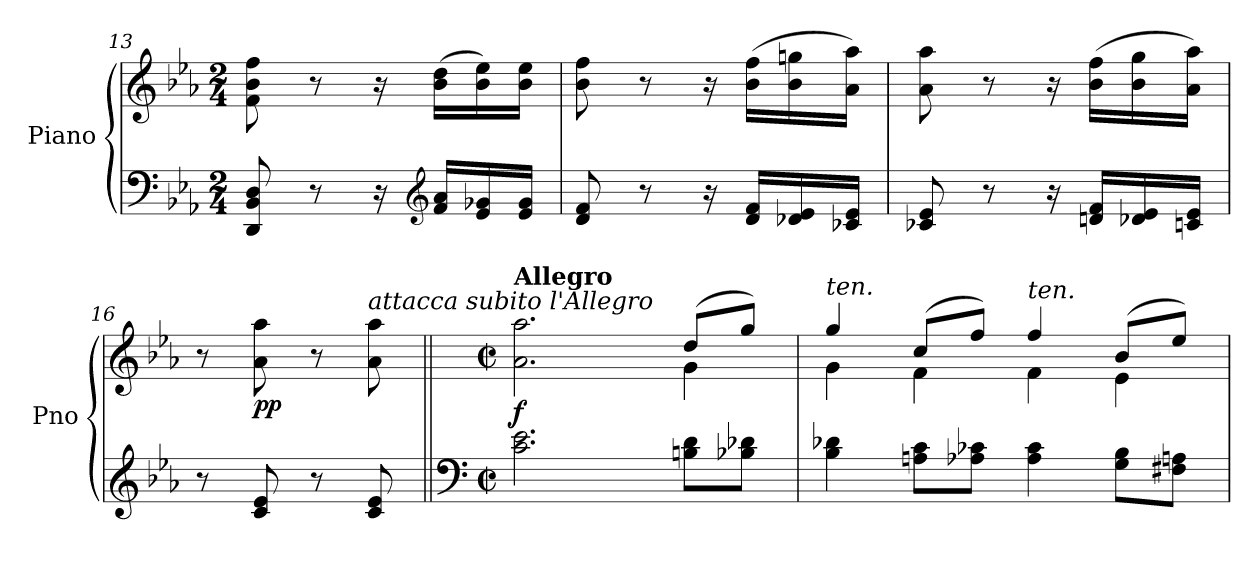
**kern	**kern	**dynam
*part1	*part1	*part1
*staff2	*staff1	*staff1/2
*I"Piano	*	*
*I'Pno	*	*
*clefF4	*clefG2	*
*k[b-e-a-]	*k[b-e-a-]	*
*M2/4	*M2/4	*
=13	=13	=13
8DD/ 8BB-/ 8D/	8f\ 8b-\ 8ff\	.
8r	8r	.
16r	16r	.
*clefG2	*	*
16f/ 16a-/LL	(16b-\ 16dd\LL	.
16e-/ 16g-X/	16b-\ 16ee-\)	.
16e-/ 16g-/JJ	16b-\ 16ee-\JJ	.
=14	=14	=14
8d/ 8f/	8b-\ 8ff\	.
8r	8r	.
16r	16r	.
16d/ 16f/LL	(16b-\ 16ff\LL	.
16d-X/ 16e-/	16b-\ 16ggn\	.
16c-X/ 16e-/JJ	16a-\ 16aa-\JJ)	.
=15	=15	=15
8c-X/ 8e-/	8a-\ 8aa-\	.
8r	8r	.
16r	16r	.
16dn/ 16f/LL	(16b-\ 16ff\LL	.
16d-X/ 16e-/	16b-\ 16gg\	.
16cn/ 16e-/JJ	16a-\ 16aa-\JJ)	.
=16	=16	=16
8r	8r	.
!	!	!LO:DY:b
8c/ 8e-/	8a-\ 8aa-\	pp
8r	8r	.
!	!LO:TX:a:i:t=attacca subito l'Allegro	!
8c/ 8e-/	8a-\ 8aa-\	.
!!LO:LB:g=z
=17||	=17||	=17||
*clefF4	*	*
*M4/4	*M4/4	*
*met(c|)	*met(c|)	*
*	*^	*
!	!LO:TX:a:B:t=Allegro	!	!
!	!	!	!LO:DY:b
2.c\ 2.e-\	2.a-\ 2.aa-\	2.ryy	f
8Bn\ 8d\L	(8dd/L	4g\	.
8B-X\ 8d-X\J	8gg/J)	.	.
=18	=18	=18	=18
!	!LO:TX:a:i:t=ten.	!	!
4B-\ 4d-X\	4gg/	4g\	.
8An\ 8c\L	(8cc/L	4f\	.
8A-X\ 8c-X\J	8ff/J)	.	.
!	!LO:TX:a:i:t=ten.	!	!
4A-\ 4c-\	4ff/	4f\	.
8G\ 8B-\L	(8b-/L	4e-\	.
8F#X\ 8An\J	8ee-/J)	.	.
*	*v	*v	*
=	=	=
*-	*-	*-
